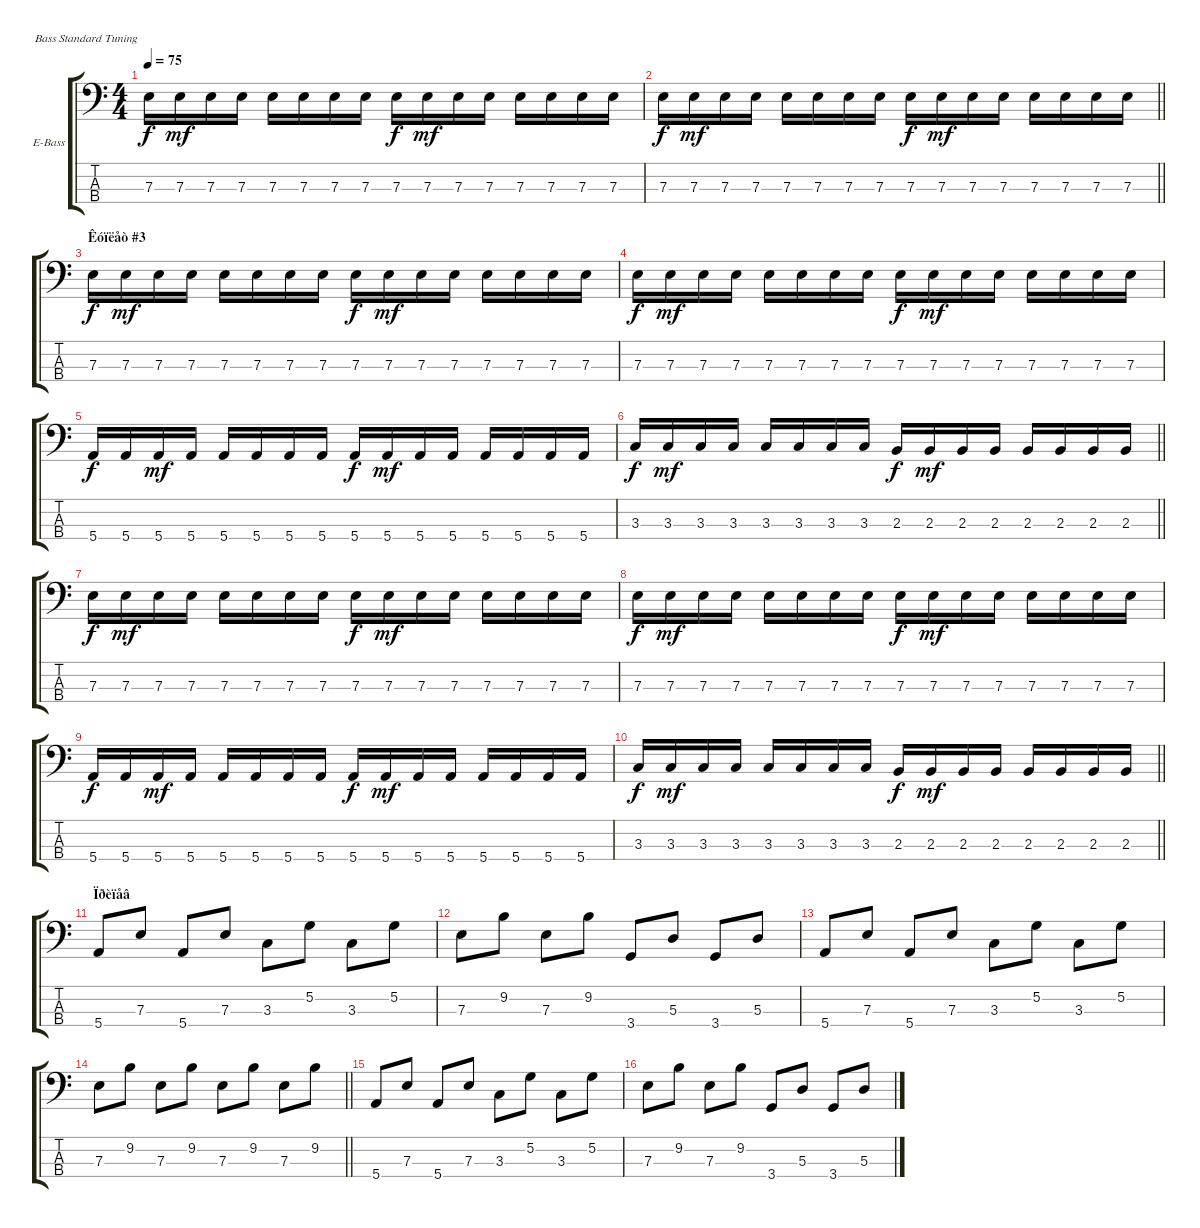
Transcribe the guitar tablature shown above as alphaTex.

\bracketExtendMode groupsimilarinstruments
\firstSystemTrackNameOrientation horizontal
\otherSystemsTrackNameOrientation horizontal
\track ("Electric Bass" "E-Bass") {instrument electricbassfinger}
\staff {score tabs}
\tuning (G2 D2 A1 E1)
\ts (4 4)
\tempo 75
\clef f4
\scale
0.333333
\ks c
7.3.16{dy f} 7.3.16{dy mf} 7.3.16 7.3.16 7.3.16 7.3.16 7.3.16 7.3.16 7.3.16{dy f} 7.3.16{dy mf} 7.3.16 7.3.16 7.3.16 7.3.16 7.3.16 7.3.16 |
\scale
0.333333
\barLineRight lightlight
7.3.16{dy f} 7.3.16{dy mf} 7.3.16 7.3.16 7.3.16 7.3.16 7.3.16 7.3.16 7.3.16{dy f} 7.3.16{dy mf} 7.3.16 7.3.16 7.3.16 7.3.16 7.3.16 7.3.16 |
\section ("" "Êóïëåò #3")
\scale
0.333333 7.3.16{dy f} 7.3.16{dy mf} 7.3.16 7.3.16 7.3.16 7.3.16 7.3.16 7.3.16 7.3.16{dy f} 7.3.16{dy mf} 7.3.16 7.3.16 7.3.16 7.3.16 7.3.16 7.3.16 |
\scale
0.333333 7.3.16{dy f} 7.3.16{dy mf} 7.3.16 7.3.16 7.3.16 7.3.16 7.3.16 7.3.16 7.3.16{dy f} 7.3.16{dy mf} 7.3.16 7.3.16 7.3.16 7.3.16 7.3.16 7.3.16 |
\scale
0.333333 5.4.16{dy f} 5.4.16 5.4.16{dy mf} 5.4.16 5.4.16 5.4.16 5.4.16 5.4.16 5.4.16{dy f} 5.4.16{dy mf} 5.4.16 5.4.16 5.4.16 5.4.16 5.4.16 5.4.16 |
\scale
0.333333
\barLineRight lightlight
3.3.16{dy f} 3.3.16{dy mf} 3.3.16 3.3.16 3.3.16 3.3.16 3.3.16 3.3.16 2.3.16{dy f} 2.3.16{dy mf} 2.3.16 2.3.16 2.3.16 2.3.16 2.3.16 2.3.16 |
\scale
0.333333 7.3.16{dy f} 7.3.16{dy mf} 7.3.16 7.3.16 7.3.16 7.3.16 7.3.16 7.3.16 7.3.16{dy f} 7.3.16{dy mf} 7.3.16 7.3.16 7.3.16 7.3.16 7.3.16 7.3.16 |
\scale
0.333333 7.3.16{dy f} 7.3.16{dy mf} 7.3.16 7.3.16 7.3.16 7.3.16 7.3.16 7.3.16 7.3.16{dy f} 7.3.16{dy mf} 7.3.16 7.3.16 7.3.16 7.3.16 7.3.16 7.3.16 |
\scale
0.333333 5.4.16{dy f} 5.4.16 5.4.16{dy mf} 5.4.16 5.4.16 5.4.16 5.4.16 5.4.16 5.4.16{dy f} 5.4.16{dy mf} 5.4.16 5.4.16 5.4.16 5.4.16 5.4.16 5.4.16 |
\scale
0.333333
\barLineRight lightlight
3.3.16{dy f} 3.3.16{dy mf} 3.3.16 3.3.16 3.3.16 3.3.16 3.3.16 3.3.16 2.3.16{dy f} 2.3.16{dy mf} 2.3.16 2.3.16 2.3.16 2.3.16 2.3.16 2.3.16 |
\section ("" "Ïðèïåâ")
\scale
0.333333 5.4.8 7.3.8 5.4.8 7.3.8 3.3.8 5.2.8 3.3.8 5.2.8 |
\scale
0.333333 7.3.8 9.2.8 7.3.8 9.2.8 3.4.8 5.3.8 3.4.8 5.3.8 |
\scale
0.333333 5.4.8 7.3.8 5.4.8 7.3.8 3.3.8 5.2.8 3.3.8 5.2.8 |
\scale
0.333333
\barLineRight lightlight
7.3.8 9.2.8 7.3.8 9.2.8 7.3.8 9.2.8 7.3.8 9.2.8 |
\scale
0.333333 5.4.8 7.3.8 5.4.8 7.3.8 3.3.8 5.2.8 3.3.8 5.2.8 |
\scale
0.333333 7.3.8 9.2.8 7.3.8 9.2.8 3.4.8 5.3.8 3.4.8 5.3.8
